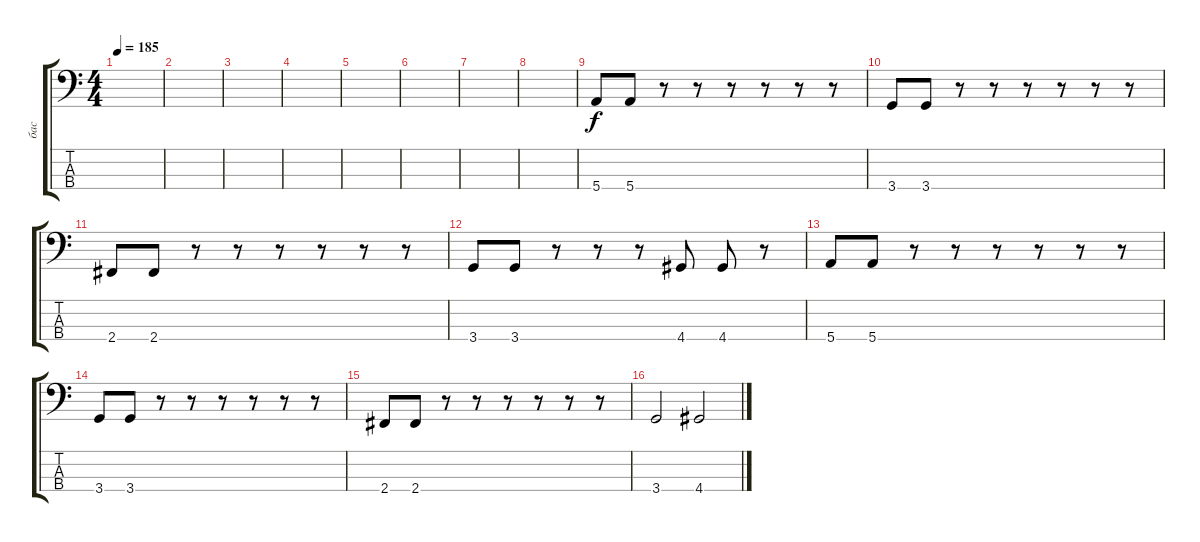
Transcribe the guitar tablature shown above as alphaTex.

\track ("бас" "бас") {instrument electricbasspick}
\staff {score tabs}
\tuning (G2 D2 A1 E1) {hide}
\ts (4 4)
\tempo 185
\clef f4
\ks c
|
|
|
|
|
|
|
|
5.4.8 5.4.8 r.8 r.8 r.8 r.8 r.8 r.8 |
3.4.8 3.4.8 r.8 r.8 r.8 r.8 r.8 r.8 |
2.4.8 2.4.8 r.8 r.8 r.8 r.8 r.8 r.8 |
3.4.8 3.4.8 r.8 r.8 r.8 4.4.8 4.4.8 r.8 |
5.4.8 5.4.8 r.8 r.8 r.8 r.8 r.8 r.8 |
3.4.8 3.4.8 r.8 r.8 r.8 r.8 r.8 r.8 |
2.4.8 2.4.8 r.8 r.8 r.8 r.8 r.8 r.8 |
3.4.2 4.4.2
